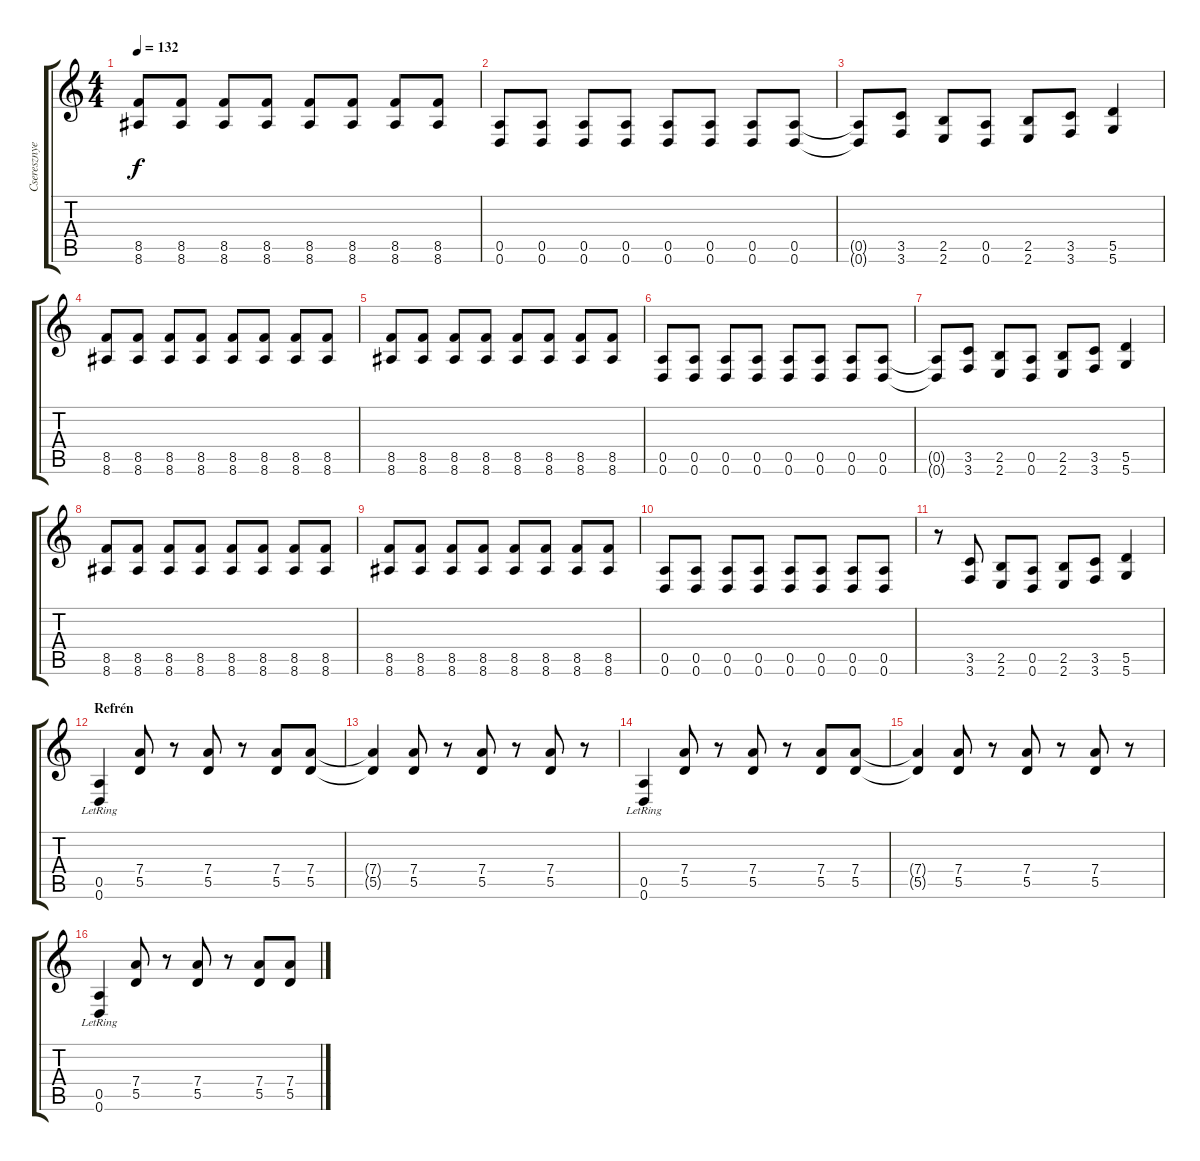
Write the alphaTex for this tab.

\track ("Cseresznye" "Cseresznye") {instrument distortionguitar}
\staff {score tabs}
\tuning (E4 B3 G3 D3 A2 D2) {hide}
\ts (4 4)
\tempo 132
\clef g2
\ks c
(8.5 8.6).8{dy f} (8.5 8.6).8 (8.5 8.6).8 (8.5 8.6).8 (8.5 8.6).8 (8.5 8.6).8 (8.5 8.6).8 (8.5 8.6).8 |
(0.5 0.6).8 (0.5 0.6).8 (0.5 0.6).8 (0.5 0.6).8 (0.5 0.6).8 (0.5 0.6).8 (0.5 0.6).8 (0.5 0.6).8 |
(0.5{t} 0.6{t}).8 (3.5 3.6).8 (2.5 2.6).8 (0.5 0.6).8 (2.5 2.6).8 (3.5 3.6).8 (5.5 5.6).4 |
(8.5 8.6).8 (8.5 8.6).8 (8.5 8.6).8 (8.5 8.6).8 (8.5 8.6).8 (8.5 8.6).8 (8.5 8.6).8 (8.5 8.6).8 |
(8.5 8.6).8 (8.5 8.6).8 (8.5 8.6).8 (8.5 8.6).8 (8.5 8.6).8 (8.5 8.6).8 (8.5 8.6).8 (8.5 8.6).8 |
(0.5 0.6).8 (0.5 0.6).8 (0.5 0.6).8 (0.5 0.6).8 (0.5 0.6).8 (0.5 0.6).8 (0.5 0.6).8 (0.5 0.6).8 |
(0.5{t} 0.6{t}).8 (3.5 3.6).8 (2.5 2.6).8 (0.5 0.6).8 (2.5 2.6).8 (3.5 3.6).8 (5.5 5.6).4 |
(8.5 8.6).8 (8.5 8.6).8 (8.5 8.6).8 (8.5 8.6).8 (8.5 8.6).8 (8.5 8.6).8 (8.5 8.6).8 (8.5 8.6).8 |
(8.5 8.6).8 (8.5 8.6).8 (8.5 8.6).8 (8.5 8.6).8 (8.5 8.6).8 (8.5 8.6).8 (8.5 8.6).8 (8.5 8.6).8 |
(0.5 0.6).8 (0.5 0.6).8 (0.5 0.6).8 (0.5 0.6).8 (0.5 0.6).8 (0.5 0.6).8 (0.5 0.6).8 (0.5 0.6).8 |
r.8 (3.5 3.6).8 (2.5 2.6).8 (0.5 0.6).8 (2.5 2.6).8 (3.5 3.6).8 (5.5 5.6).4 |
\section ("" "Refrén")
(0.5 0.6{lr}).4 (7.4 5.5).8 r.8 (7.4 5.5).8 r.8 (7.4 5.5).8 (7.4 5.5).8 |
(7.4{t} 5.5{t}).4 (7.4 5.5).8 r.8 (7.4 5.5).8 r.8 (7.4 5.5).8 r.8 |
(0.5 0.6{lr}).4 (7.4 5.5).8 r.8 (7.4 5.5).8 r.8 (7.4 5.5).8 (7.4 5.5).8 |
(7.4{t} 5.5{t}).4 (7.4 5.5).8 r.8 (7.4 5.5).8 r.8 (7.4 5.5).8 r.8 |
(0.5 0.6{lr}).4 (7.4 5.5).8 r.8 (7.4 5.5).8 r.8 (7.4 5.5).8 (7.4 5.5).8
